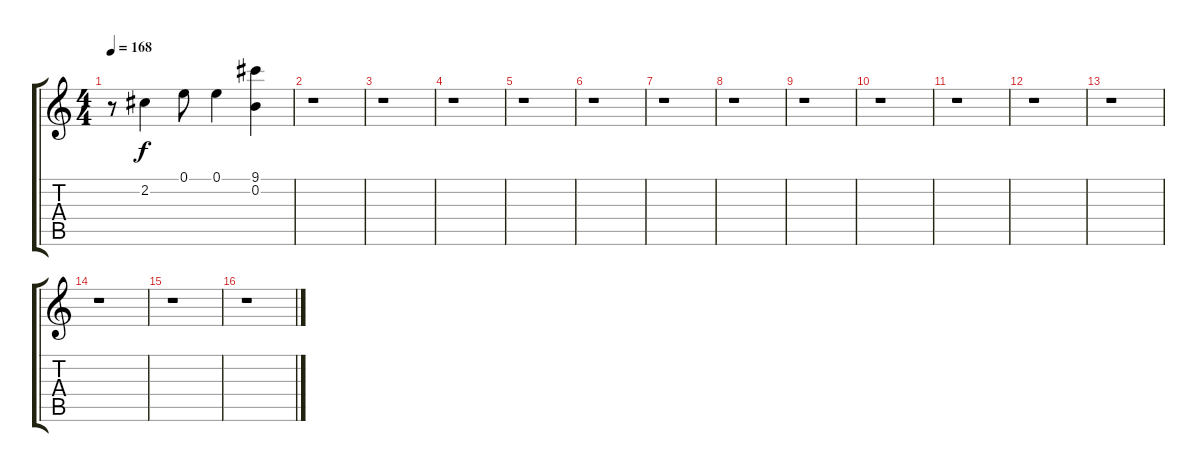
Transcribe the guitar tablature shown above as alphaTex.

\track "" {instrument electricguitarjazz}
\staff {score tabs}
\tuning (E4 B3 G3 D3 A2 E2) {hide}
\ts (4 4)
\tempo 168
\clef g2
\ks c
r.8{dy f} 2.2.4 0.1.8 0.1.4 (9.1 0.2).4 |
r.1 |
r.1 |
r.1 |
r.1 |
r.1 |
r.1 |
r.1 |
r.1 |
r.1 |
r.1 |
r.1 |
r.1 |
r.1 |
r.1 |
r.1
